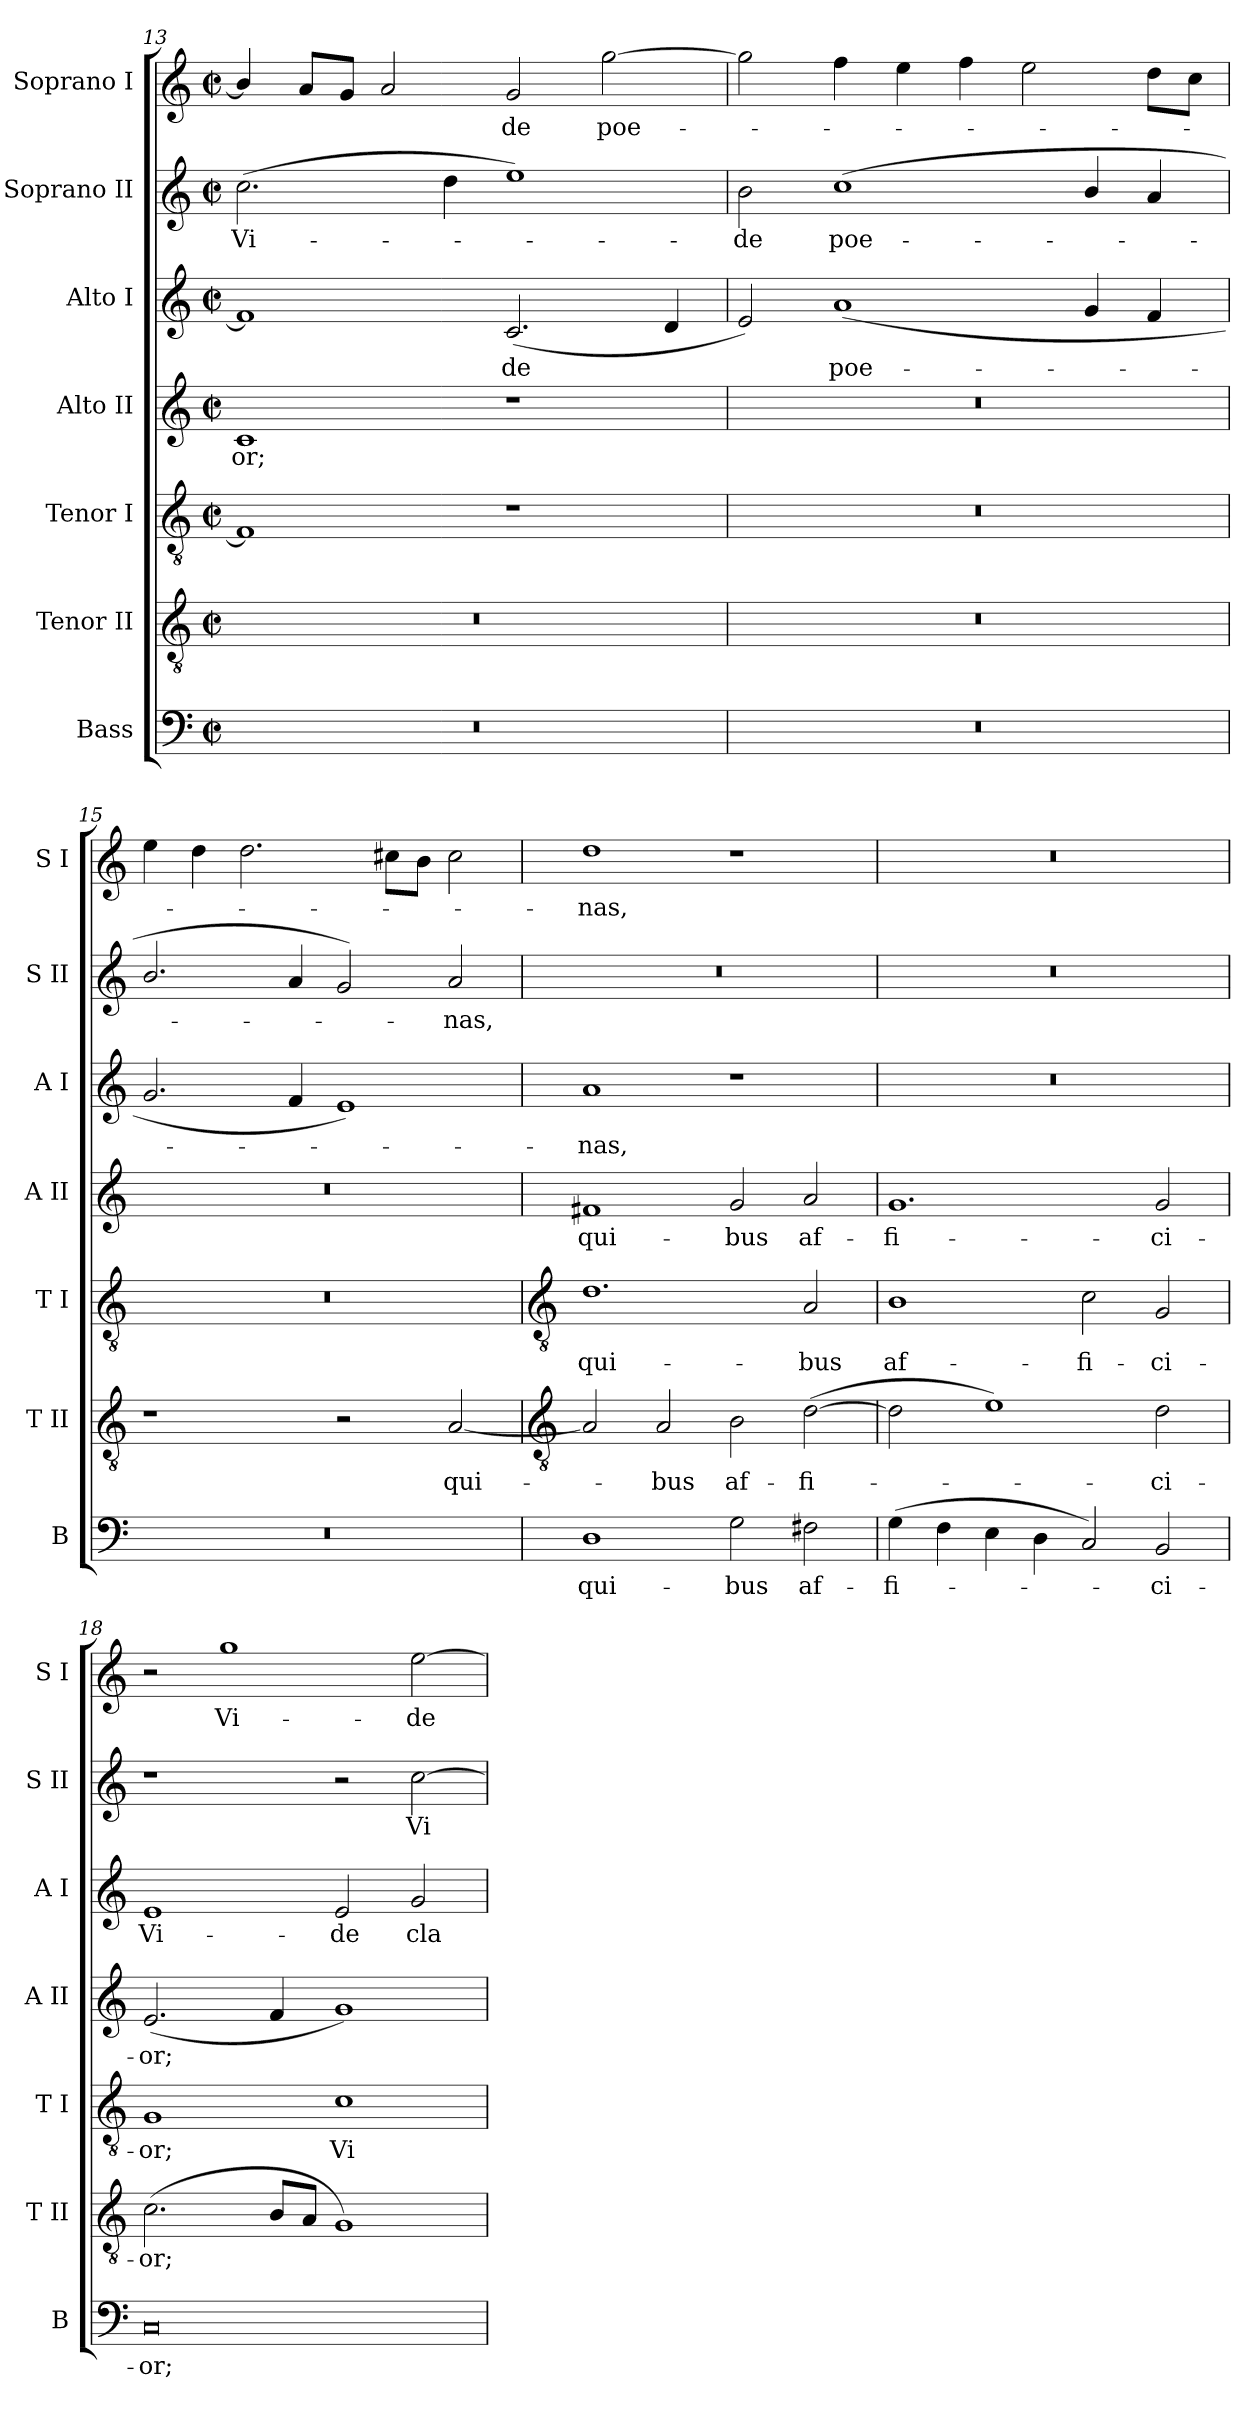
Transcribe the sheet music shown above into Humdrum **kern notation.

**kern	**text	**kern	**text	**kern	**text	**kern	**text	**kern	**text	**kern	**text	**kern	**text
*part7	*part7	*part6	*part6	*part5	*part5	*part4	*part4	*part3	*part3	*part2	*part2	*part1	*part1
*staff7	*staff7	*staff6	*staff6	*staff5	*staff5	*staff4	*staff4	*staff3	*staff3	*staff2	*staff2	*staff1	*staff1
*I"Bass	*	*I"Tenor II	*	*I"Tenor I	*	*I"Alto II	*	*I"Alto I	*	*I"Soprano II	*	*I"Soprano I	*
*I'B	*	*I'T II	*	*I'T I	*	*I'A II	*	*I'A I	*	*I'S II	*	*I'S I	*
*clefF4	*	*clefGv2	*	*clefGv2	*	*clefG2	*	*clefG2	*	*clefG2	*	*clefG2	*
*k[]	*	*k[]	*	*k[]	*	*k[]	*	*k[]	*	*k[]	*	*k[]	*
*C:	*	*C:	*	*C:	*	*C:	*	*C:	*	*C:	*	*C:	*
*M4/2	*	*M4/2	*	*M4/2	*	*M4/2	*	*M4/2	*	*M4/2	*	*M4/2	*
*met(c|)	*	*met(c|)	*	*met(c|)	*	*met(c|)	*	*met(c|)	*	*met(c|)	*	*met(c|)	*
=13	=13	=13	=13	=13	=13	=13	=13	=13	=13	=13	=13	=13	=13
!	!	!	!	!	!	!	!LO:LY:b	!	!	!	!LO:LY:b	!	!
0r	.	0r	.	1F]	.	1c	-or;	1f]	.	(>2.cc	Vi-	4b-/]	.
.	.	.	.	.	.	.	.	.	.	.	.	8aL	.
.	.	.	.	.	.	.	.	.	.	.	.	8gJ	.
.	.	.	.	.	.	.	.	.	.	.	.	2a	.
.	.	.	.	.	.	.	.	.	.	4dd	.	.	.
!	!	!	!	!	!	!	!	!	!LO:LY:b	!	!	!	!LO:LY:b
.	.	.	.	1r	.	1r	.	(<2.c	de	1ee)	.	2g	de
!	!	!	!	!	!	!	!	!	!	!	!	!	!LO:LY:b
.	.	.	.	.	.	.	.	.	.	.	.	[2gg	poe-
.	.	.	.	.	.	.	.	4d	.	.	.	.	.
=14	=14	=14	=14	=14	=14	=14	=14	=14	=14	=14	=14	=14	=14
!	!	!	!	!	!	!	!	!	!	!	!LO:LY:b	!	!
0r	.	0r	.	0r	.	0r	.	2e)	.	2b	de	2gg]	.
!	!	!	!	!	!	!	!	!	!LO:LY:b	!	!LO:LY:b	!	!
.	.	.	.	.	.	.	.	(<1a	poe-	(<1cc	poe-	4ff	.
.	.	.	.	.	.	.	.	.	.	.	.	4ee	.
.	.	.	.	.	.	.	.	.	.	.	.	4ff	.
.	.	.	.	.	.	.	.	.	.	.	.	2ee	.
.	.	.	.	.	.	.	.	4g	.	4b/	.	.	.
.	.	.	.	.	.	.	.	4f	.	4a	.	8ddL	.
.	.	.	.	.	.	.	.	.	.	.	.	8ccJ	.
=15	=15	=15	=15	=15	=15	=15	=15	=15	=15	=15	=15	=15	=15
0r	.	1r	.	0r	.	0r	.	2.g	.	2.b/	.	4ee	.
.	.	.	.	.	.	.	.	.	.	.	.	4dd	.
.	.	.	.	.	.	.	.	.	.	.	.	2.dd	.
.	.	.	.	.	.	.	.	4f	.	4a	.	.	.
.	.	2r	.	.	.	.	.	1e)	.	2g)	.	.	.
.	.	.	.	.	.	.	.	.	.	.	.	8cc#XL	.
.	.	.	.	.	.	.	.	.	.	.	.	8bJ	.
!	!	!	!LO:LY:b	!	!	!	!	!	!	!	!LO:LY:b	!	!
.	.	[2A	qui-	.	.	.	.	.	.	2a	nas,	2cc#	.
!!LO:LB:g=z
=16	=16	=16	=16	=16	=16	=16	=16	=16	=16	=16	=16	=16	=16
*	*	*clefGv2	*	*clefGv2	*	*	*	*	*	*	*	*	*
!	!LO:LY:b	!	!	!	!LO:LY:b	!	!LO:LY:b	!	!LO:LY:b	!	!	!	!LO:LY:b
1D	qui-	2A]	.	1.d	qui-	1f#X	qui-	1a	nas,	0r	.	1dd	nas,
!	!	!	!LO:LY:b	!	!	!	!	!	!	!	!	!	!
.	.	2A	-bus	.	.	.	.	.	.	.	.	.	.
!	!LO:LY:b	!	!LO:LY:b	!	!	!	!LO:LY:b	!	!	!	!	!	!
2G	-bus	2B	af-	.	.	2g	-bus	1r	.	.	.	1r	.
!	!LO:LY:b	!	!LO:LY:b	!	!LO:LY:b	!	!LO:LY:b	!	!	!	!	!	!
2F#X	af-	(>[2d	-fi-	2A	-bus	2a	af-	.	.	.	.	.	.
=17	=17	=17	=17	=17	=17	=17	=17	=17	=17	=17	=17	=17	=17
!	!LO:LY:b	!	!	!	!LO:LY:b	!	!LO:LY:b	!	!	!	!	!	!
(>4G	-fi-	2d]	.	1B	af-	1.g	-fi-	0r	.	0r	.	0r	.
4F	.	.	.	.	.	.	.	.	.	.	.	.	.
4E	.	1e)	.	.	.	.	.	.	.	.	.	.	.
4D	.	.	.	.	.	.	.	.	.	.	.	.	.
!	!	!	!	!	!LO:LY:b	!	!	!	!	!	!	!	!
2C)	.	.	.	2c	-fi-	.	.	.	.	.	.	.	.
!	!LO:LY:b	!	!LO:LY:b	!	!LO:LY:b	!	!LO:LY:b	!	!	!	!	!	!
2BB	ci-	2d	ci-	2G	-ci-	2g	-ci-	.	.	.	.	.	.
=18	=18	=18	=18	=18	=18	=18	=18	=18	=18	=18	=18	=18	=18
!	!LO:LY:b	!	!LO:LY:b	!	!LO:LY:b	!	!LO:LY:b	!	!LO:LY:b	!	!	!	!
0C	-or;	(<2.c	-or;	1G	-or;	(<2.e	-or;	1e	Vi-	1r	.	2r	.
!	!	!	!	!	!	!	!	!	!	!	!	!	!LO:LY:b
.	.	.	.	.	.	.	.	.	.	.	.	1gg	Vi-
.	.	8BL	.	.	.	4f	.	.	.	.	.	.	.
.	.	8AJ	.	.	.	.	.	.	.	.	.	.	.
!	!	!	!	!	!LO:LY:b	!	!	!	!LO:LY:b	!	!	!	!
.	.	1G)	.	1c	Vi-	1g)	.	2e	-de	2r	.	.	.
!	!	!	!	!	!	!	!	!	!LO:LY:b	!	!LO:LY:b	!	!LO:LY:b
.	.	.	.	.	.	.	.	2g	cla-	[2cc	Vi-	[2ee	-de
=	=	=	=	=	=	=	=	=	=	=	=	=	=
*-	*-	*-	*-	*-	*-	*-	*-	*-	*-	*-	*-	*-	*-
